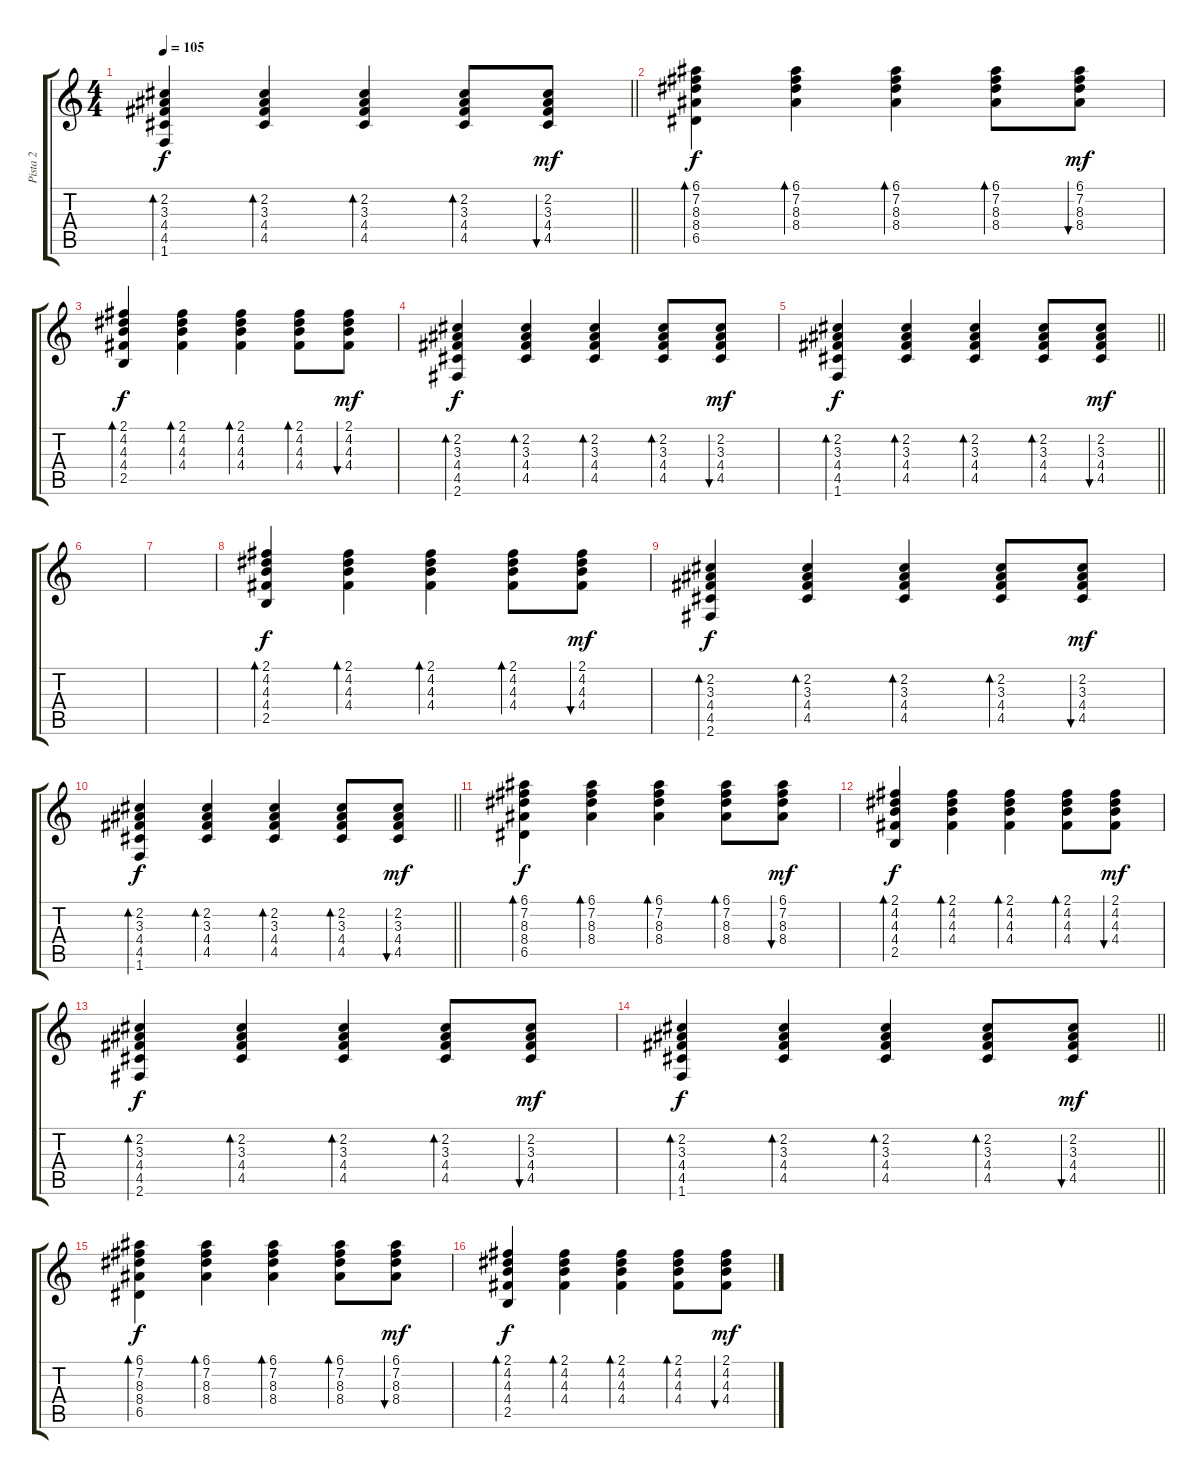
\track ("Pista 2" "Pista 2") {instrument acousticguitarsteel}
\staff {score tabs}
\tuning (E4 B3 G3 D3 A2 E2) {hide}
\ts (4 4)
\tempo 105
\clef g2
\barLineRight lightlight
\ks c
(2.2 3.3 4.4 4.5 1.6).4{bd 120 dy f} (2.2 3.3 4.4 4.5).4{bd 30} (2.2 3.3 4.4 4.5).4{bd 30} (2.2 3.3 4.4 4.5).8{bd 30} (2.2 3.3 4.4 4.5).8{bu 30 dy mf} |
(6.1 7.2 8.3 8.4 6.5).4{bd 120 dy f} (6.1 7.2 8.3 8.4).4{bd 30} (6.1 7.2 8.3 8.4).4{bd 30} (6.1 7.2 8.3 8.4).8{bd 30} (6.1 7.2 8.3 8.4).8{bu 30 dy mf} |
(2.1 4.2 4.3 4.4 2.5).4{bd 120 dy f} (2.1 4.2 4.3 4.4).4{bd 30} (2.1 4.2 4.3 4.4).4{bd 30} (2.1 4.2 4.3 4.4).8{bd 30} (2.1 4.2 4.3 4.4).8{bu 30 dy mf} |
(2.2 3.3 4.4 4.5 2.6).4{bd 120 dy f} (2.2 3.3 4.4 4.5).4{bd 30} (2.2 3.3 4.4 4.5).4{bd 30} (2.2 3.3 4.4 4.5).8{bd 30} (2.2 3.3 4.4 4.5).8{bu 30 dy mf} |
\barLineRight lightlight
(2.2 3.3 4.4 4.5 1.6).4{bd 120 dy f} (2.2 3.3 4.4 4.5).4{bd 30} (2.2 3.3 4.4 4.5).4{bd 30} (2.2 3.3 4.4 4.5).8{bd 30} (2.2 3.3 4.4 4.5).8{bu 30 dy mf} |
|
|
(2.1 4.2 4.3 4.4 2.5).4{bd 120 dy f} (2.1 4.2 4.3 4.4).4{bd 30} (2.1 4.2 4.3 4.4).4{bd 30} (2.1 4.2 4.3 4.4).8{bd 30} (2.1 4.2 4.3 4.4).8{bu 30 dy mf} |
(2.2 3.3 4.4 4.5 2.6).4{bd 120 dy f} (2.2 3.3 4.4 4.5).4{bd 30} (2.2 3.3 4.4 4.5).4{bd 30} (2.2 3.3 4.4 4.5).8{bd 30} (2.2 3.3 4.4 4.5).8{bu 30 dy mf} |
\barLineRight lightlight
(2.2 3.3 4.4 4.5 1.6).4{bd 120 dy f} (2.2 3.3 4.4 4.5).4{bd 30} (2.2 3.3 4.4 4.5).4{bd 30} (2.2 3.3 4.4 4.5).8{bd 30} (2.2 3.3 4.4 4.5).8{bu 30 dy mf} |
(6.1 7.2 8.3 8.4 6.5).4{bd 120 dy f} (6.1 7.2 8.3 8.4).4{bd 30} (6.1 7.2 8.3 8.4).4{bd 30} (6.1 7.2 8.3 8.4).8{bd 30} (6.1 7.2 8.3 8.4).8{bu 30 dy mf} |
(2.1 4.2 4.3 4.4 2.5).4{bd 120 dy f} (2.1 4.2 4.3 4.4).4{bd 30} (2.1 4.2 4.3 4.4).4{bd 30} (2.1 4.2 4.3 4.4).8{bd 30} (2.1 4.2 4.3 4.4).8{bu 30 dy mf} |
(2.2 3.3 4.4 4.5 2.6).4{bd 120 dy f} (2.2 3.3 4.4 4.5).4{bd 30} (2.2 3.3 4.4 4.5).4{bd 30} (2.2 3.3 4.4 4.5).8{bd 30} (2.2 3.3 4.4 4.5).8{bu 30 dy mf} |
\barLineRight lightlight
(2.2 3.3 4.4 4.5 1.6).4{bd 120 dy f} (2.2 3.3 4.4 4.5).4{bd 30} (2.2 3.3 4.4 4.5).4{bd 30} (2.2 3.3 4.4 4.5).8{bd 30} (2.2 3.3 4.4 4.5).8{bu 30 dy mf} |
(6.1 7.2 8.3 8.4 6.5).4{bd 120 dy f} (6.1 7.2 8.3 8.4).4{bd 30} (6.1 7.2 8.3 8.4).4{bd 30} (6.1 7.2 8.3 8.4).8{bd 30} (6.1 7.2 8.3 8.4).8{bu 30 dy mf} |
(2.1 4.2 4.3 4.4 2.5).4{bd 120 dy f} (2.1 4.2 4.3 4.4).4{bd 30} (2.1 4.2 4.3 4.4).4{bd 30} (2.1 4.2 4.3 4.4).8{bd 30} (2.1 4.2 4.3 4.4).8{bu 30 dy mf}
